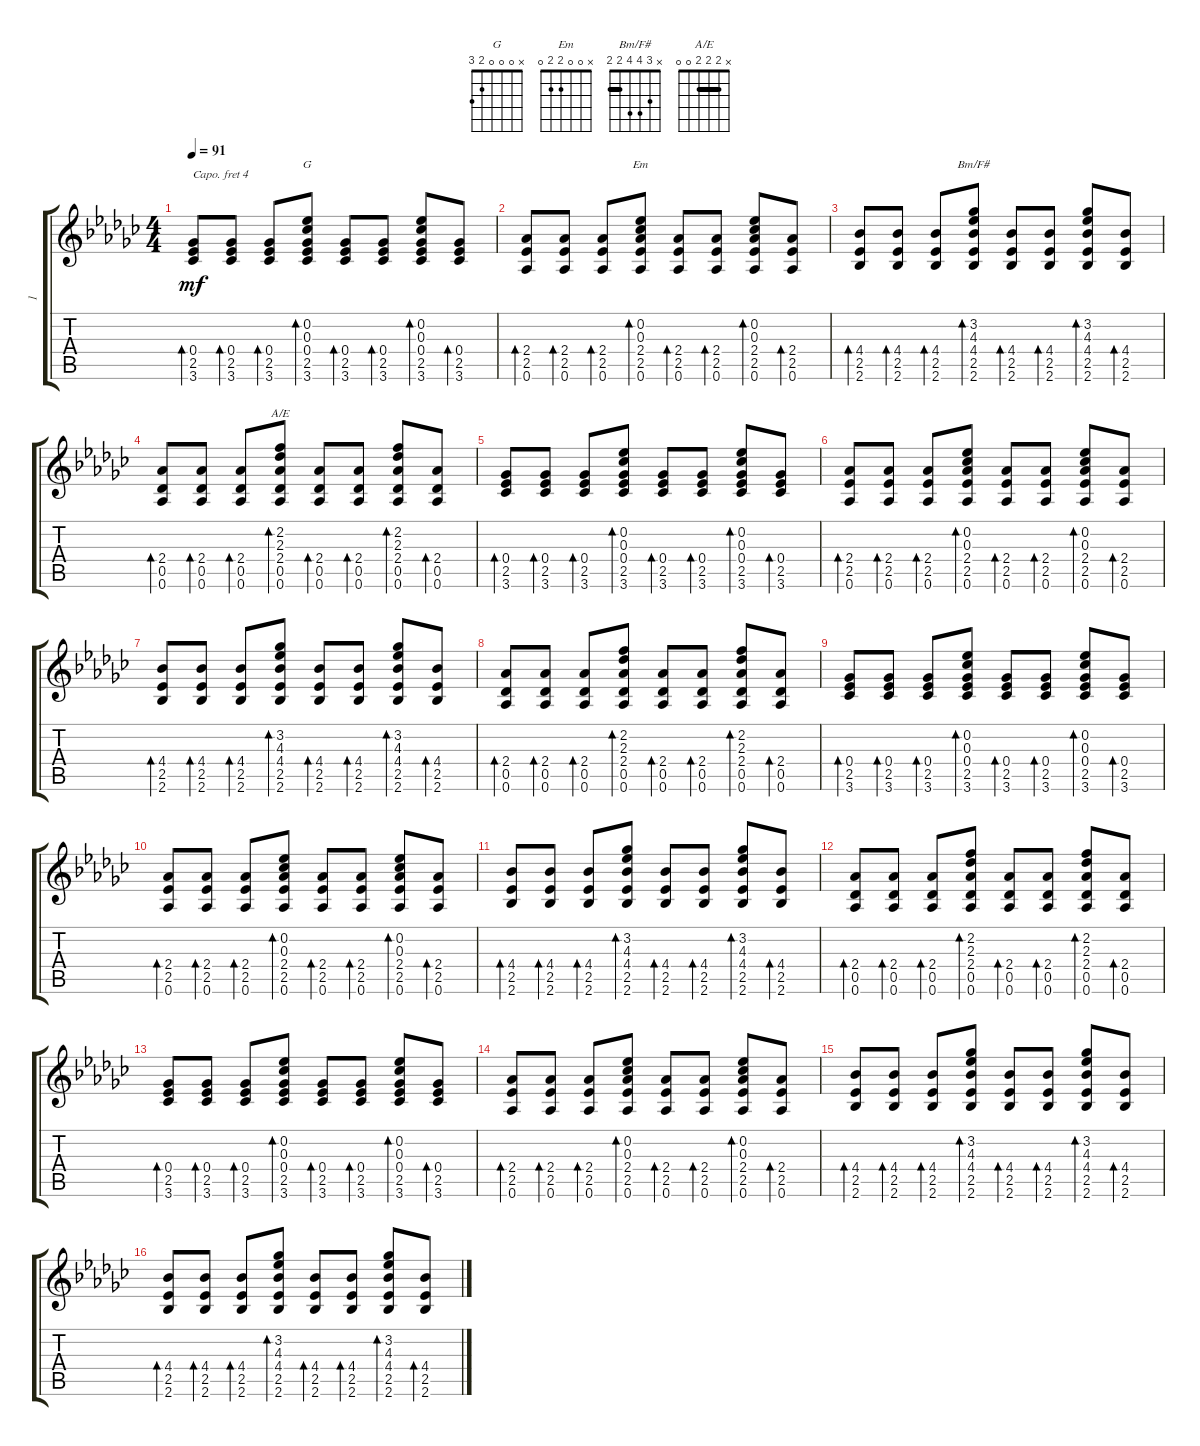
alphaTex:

\track ("1" "1") {instrument acousticguitarsteel}
\staff {score tabs}
\capo 4
\tuning (E4 B3 G3 D3 A2 E2) {hide}
\chord ("G" x 0 0 0 2 3)
\chord ("Em" x 0 0 2 2 0)
\chord ("Bm/F#" x 3 4 4 2 2) {barre 2}
\chord ("A/E" x 2 2 2 0 0) {barre 2}
\ts (4 4)
\tempo 91
\clef g2
\ks ebminor
(0.4 2.5 3.6).8{bd 30 dy mf} (0.4 2.5 3.6).8{bd 30} (0.4 2.5 3.6).8{bd 30} (0.2 0.3 0.4 2.5 3.6).8{bd 30 ch "G"} (0.4 2.5 3.6).8{bd 30} (0.4 2.5 3.6).8{bd 30} (0.2 0.3 0.4 2.5 3.6).8{bd 30} (0.4 2.5 3.6).8{bd 30} |
(2.4 2.5 0.6).8{bd 30} (2.4 2.5 0.6).8{bd 30} (2.4 2.5 0.6).8{bd 30} (0.2 0.3 2.4 2.5 0.6).8{bd 30 ch "Em"} (2.4 2.5 0.6).8{bd 30} (2.4 2.5 0.6).8{bd 30} (0.2 0.3 2.4 2.5 0.6).8{bd 30} (2.4 2.5 0.6).8{bd 30} |
(4.4 2.5 2.6).8{bd 30} (4.4 2.5 2.6).8{bd 30} (4.4 2.5 2.6).8{bd 30} (3.2 4.3 4.4 2.5 2.6).8{bd 30 ch "Bm/F#"} (4.4 2.5 2.6).8{bd 30} (4.4 2.5 2.6).8{bd 30} (3.2 4.3 4.4 2.5 2.6).8{bd 30} (4.4 2.5 2.6).8{bd 30} |
(2.4 0.5 0.6).8{bd 30} (2.4 0.5 0.6).8{bd 30} (2.4 0.5 0.6).8{bd 30} (2.2 2.3 2.4 0.5 0.6).8{bd 30 ch "A/E"} (2.4 0.5 0.6).8{bd 30} (2.4 0.5 0.6).8{bd 30} (2.2 2.3 2.4 0.5 0.6).8{bd 30} (2.4 0.5 0.6).8{bd 30} |
(0.4 2.5 3.6).8{bd 30} (0.4 2.5 3.6).8{bd 30} (0.4 2.5 3.6).8{bd 30} (0.2 0.3 0.4 2.5 3.6).8{bd 30} (0.4 2.5 3.6).8{bd 30} (0.4 2.5 3.6).8{bd 30} (0.2 0.3 0.4 2.5 3.6).8{bd 30} (0.4 2.5 3.6).8{bd 30} |
(2.4 2.5 0.6).8{bd 30} (2.4 2.5 0.6).8{bd 30} (2.4 2.5 0.6).8{bd 30} (0.2 0.3 2.4 2.5 0.6).8{bd 30} (2.4 2.5 0.6).8{bd 30} (2.4 2.5 0.6).8{bd 30} (0.2 0.3 2.4 2.5 0.6).8{bd 30} (2.4 2.5 0.6).8{bd 30} |
(4.4 2.5 2.6).8{bd 30} (4.4 2.5 2.6).8{bd 30} (4.4 2.5 2.6).8{bd 30} (3.2 4.3 4.4 2.5 2.6).8{bd 30} (4.4 2.5 2.6).8{bd 30} (4.4 2.5 2.6).8{bd 30} (3.2 4.3 4.4 2.5 2.6).8{bd 30} (4.4 2.5 2.6).8{bd 30} |
(2.4 0.5 0.6).8{bd 30} (2.4 0.5 0.6).8{bd 30} (2.4 0.5 0.6).8{bd 30} (2.2 2.3 2.4 0.5 0.6).8{bd 30} (2.4 0.5 0.6).8{bd 30} (2.4 0.5 0.6).8{bd 30} (2.2 2.3 2.4 0.5 0.6).8{bd 30} (2.4 0.5 0.6).8{bd 30} |
(0.4 2.5 3.6).8{bd 30} (0.4 2.5 3.6).8{bd 30} (0.4 2.5 3.6).8{bd 30} (0.2 0.3 0.4 2.5 3.6).8{bd 30} (0.4 2.5 3.6).8{bd 30} (0.4 2.5 3.6).8{bd 30} (0.2 0.3 0.4 2.5 3.6).8{bd 30} (0.4 2.5 3.6).8{bd 30} |
(2.4 2.5 0.6).8{bd 30} (2.4 2.5 0.6).8{bd 30} (2.4 2.5 0.6).8{bd 30} (0.2 0.3 2.4 2.5 0.6).8{bd 30} (2.4 2.5 0.6).8{bd 30} (2.4 2.5 0.6).8{bd 30} (0.2 0.3 2.4 2.5 0.6).8{bd 30} (2.4 2.5 0.6).8{bd 30} |
(4.4 2.5 2.6).8{bd 30} (4.4 2.5 2.6).8{bd 30} (4.4 2.5 2.6).8{bd 30} (3.2 4.3 4.4 2.5 2.6).8{bd 30} (4.4 2.5 2.6).8{bd 30} (4.4 2.5 2.6).8{bd 30} (3.2 4.3 4.4 2.5 2.6).8{bd 30} (4.4 2.5 2.6).8{bd 30} |
(2.4 0.5 0.6).8{bd 30} (2.4 0.5 0.6).8{bd 30} (2.4 0.5 0.6).8{bd 30} (2.2 2.3 2.4 0.5 0.6).8{bd 30} (2.4 0.5 0.6).8{bd 30} (2.4 0.5 0.6).8{bd 30} (2.2 2.3 2.4 0.5 0.6).8{bd 30} (2.4 0.5 0.6).8{bd 30} |
(0.4 2.5 3.6).8{bd 30} (0.4 2.5 3.6).8{bd 30} (0.4 2.5 3.6).8{bd 30} (0.2 0.3 0.4 2.5 3.6).8{bd 30} (0.4 2.5 3.6).8{bd 30} (0.4 2.5 3.6).8{bd 30} (0.2 0.3 0.4 2.5 3.6).8{bd 30} (0.4 2.5 3.6).8{bd 30} |
(2.4 2.5 0.6).8{bd 30} (2.4 2.5 0.6).8{bd 30} (2.4 2.5 0.6).8{bd 30} (0.2 0.3 2.4 2.5 0.6).8{bd 30} (2.4 2.5 0.6).8{bd 30} (2.4 2.5 0.6).8{bd 30} (0.2 0.3 2.4 2.5 0.6).8{bd 30} (2.4 2.5 0.6).8{bd 30} |
(4.4 2.5 2.6).8{bd 30} (4.4 2.5 2.6).8{bd 30} (4.4 2.5 2.6).8{bd 30} (3.2 4.3 4.4 2.5 2.6).8{bd 30} (4.4 2.5 2.6).8{bd 30} (4.4 2.5 2.6).8{bd 30} (3.2 4.3 4.4 2.5 2.6).8{bd 30} (4.4 2.5 2.6).8{bd 30} |
(4.4 2.5 2.6).8{bd 30} (4.4 2.5 2.6).8{bd 30} (4.4 2.5 2.6).8{bd 30} (3.2 4.3 4.4 2.5 2.6).8{bd 30} (4.4 2.5 2.6).8{bd 30} (4.4 2.5 2.6).8{bd 30} (3.2 4.3 4.4 2.5 2.6).8{bd 30} (4.4 2.5 2.6).8{bd 30}
